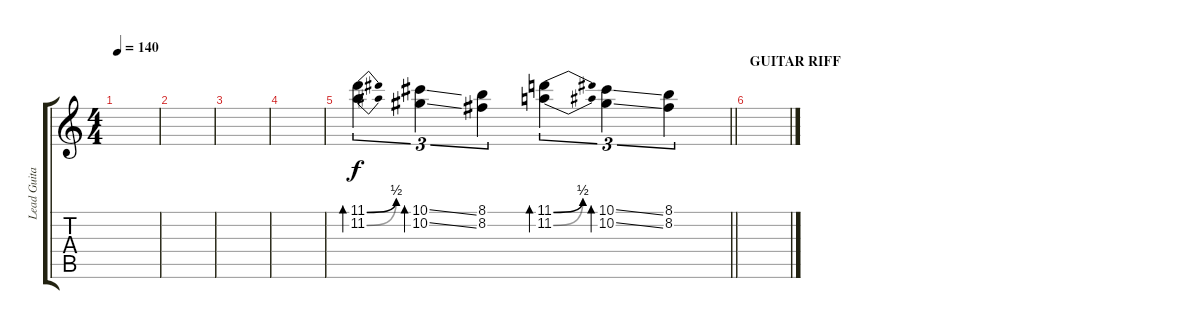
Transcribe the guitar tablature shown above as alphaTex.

\track ("Lead Guitar - Iommy" "Lead Guita") {instrument distortionguitar}
\staff {score tabs}
\tuning (Eb4 Bb3 Gb3 Db3 Ab2 Eb2) {hide}
\ts (4 4)
\tempo 140
\clef g2
\ks c
|
|
|
|
\barLineRight lightlight
(11.1{be (bend 0 0 60 2)} 11.2{be (bend 0 0 60 2)}).4{tu (3 2) bd 30 volume 6} (10.1{ss} 10.2{ss}).4{tu (3 2) bd 30} (8.1 8.2).4{tu (3 2)} (11.1{be (bend 0 0 60 2)} 11.2{be (bend 0 0 60 2)}).4{tu (3 2) bd 30} (10.1{ss} 10.2{ss}).4{tu (3 2) bd 30} (8.1 8.2).4{tu (3 2)} |
\section ("" "GUITAR RIFF")
